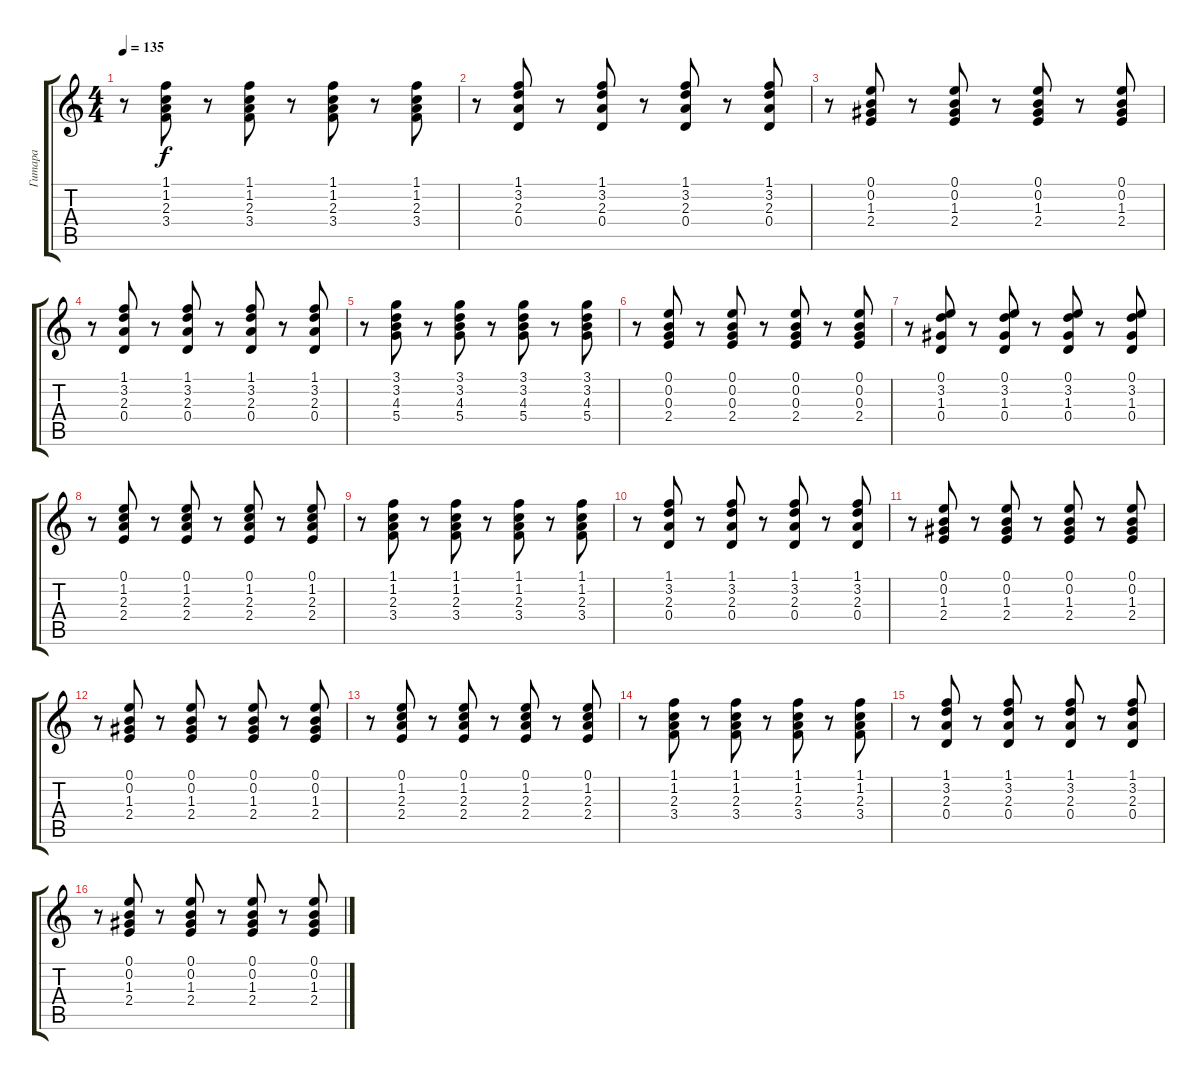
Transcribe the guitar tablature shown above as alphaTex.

\track ("Гитара" "Гитара") {instrument overdrivenguitar}
\staff {score tabs}
\tuning (E4 B3 G3 D3 A2 E2) {hide}
\ts (4 4)
\tempo 135
\clef g2
\ks c
r.8{dy f} (1.1 1.2 2.3 3.4).8 r.8 (1.1 1.2 2.3 3.4).8 r.8 (1.1 1.2 2.3 3.4).8 r.8 (1.1 1.2 2.3 3.4).8 |
r.8 (1.1 3.2 2.3 0.4).8 r.8 (1.1 3.2 2.3 0.4).8 r.8 (1.1 3.2 2.3 0.4).8 r.8 (1.1 3.2 2.3 0.4).8 |
r.8 (0.1 0.2 1.3 2.4).8 r.8 (0.1 0.2 1.3 2.4).8 r.8 (0.1 0.2 1.3 2.4).8 r.8 (0.1 0.2 1.3 2.4).8 |
r.8 (1.1 3.2 2.3 0.4).8 r.8 (1.1 3.2 2.3 0.4).8 r.8 (1.1 3.2 2.3 0.4).8 r.8 (1.1 3.2 2.3 0.4).8 |
r.8 (3.1 3.2 4.3 5.4).8 r.8 (3.1 3.2 4.3 5.4).8 r.8 (3.1 3.2 4.3 5.4).8 r.8 (3.1 3.2 4.3 5.4).8 |
r.8 (0.1 0.2 0.3 2.4).8 r.8 (0.1 0.2 0.3 2.4).8 r.8 (0.1 0.2 0.3 2.4).8 r.8 (0.1 0.2 0.3 2.4).8 |
r.8 (0.1 3.2 1.3 0.4).8 r.8 (0.1 3.2 1.3 0.4).8 r.8 (0.1 3.2 1.3 0.4).8 r.8 (0.1 3.2 1.3 0.4).8 |
r.8 (0.1 1.2 2.3 2.4).8 r.8 (0.1 1.2 2.3 2.4).8 r.8 (0.1 1.2 2.3 2.4).8 r.8 (0.1 1.2 2.3 2.4).8 |
r.8 (1.1 1.2 2.3 3.4).8 r.8 (1.1 1.2 2.3 3.4).8 r.8 (1.1 1.2 2.3 3.4).8 r.8 (1.1 1.2 2.3 3.4).8 |
r.8 (1.1 3.2 2.3 0.4).8 r.8 (1.1 3.2 2.3 0.4).8 r.8 (1.1 3.2 2.3 0.4).8 r.8 (1.1 3.2 2.3 0.4).8 |
r.8 (0.1 0.2 1.3 2.4).8 r.8 (0.1 0.2 1.3 2.4).8 r.8 (0.1 0.2 1.3 2.4).8 r.8 (0.1 0.2 1.3 2.4).8 |
r.8 (0.1 0.2 1.3 2.4).8 r.8 (0.1 0.2 1.3 2.4).8 r.8 (0.1 0.2 1.3 2.4).8 r.8 (0.1 0.2 1.3 2.4).8 |
r.8 (0.1 1.2 2.3 2.4).8 r.8 (0.1 1.2 2.3 2.4).8 r.8 (0.1 1.2 2.3 2.4).8 r.8 (0.1 1.2 2.3 2.4).8 |
r.8 (1.1 1.2 2.3 3.4).8 r.8 (1.1 1.2 2.3 3.4).8 r.8 (1.1 1.2 2.3 3.4).8 r.8 (1.1 1.2 2.3 3.4).8 |
r.8 (1.1 3.2 2.3 0.4).8 r.8 (1.1 3.2 2.3 0.4).8 r.8 (1.1 3.2 2.3 0.4).8 r.8 (1.1 3.2 2.3 0.4).8 |
r.8 (0.1 0.2 1.3 2.4).8 r.8 (0.1 0.2 1.3 2.4).8 r.8 (0.1 0.2 1.3 2.4).8 r.8 (0.1 0.2 1.3 2.4).8
